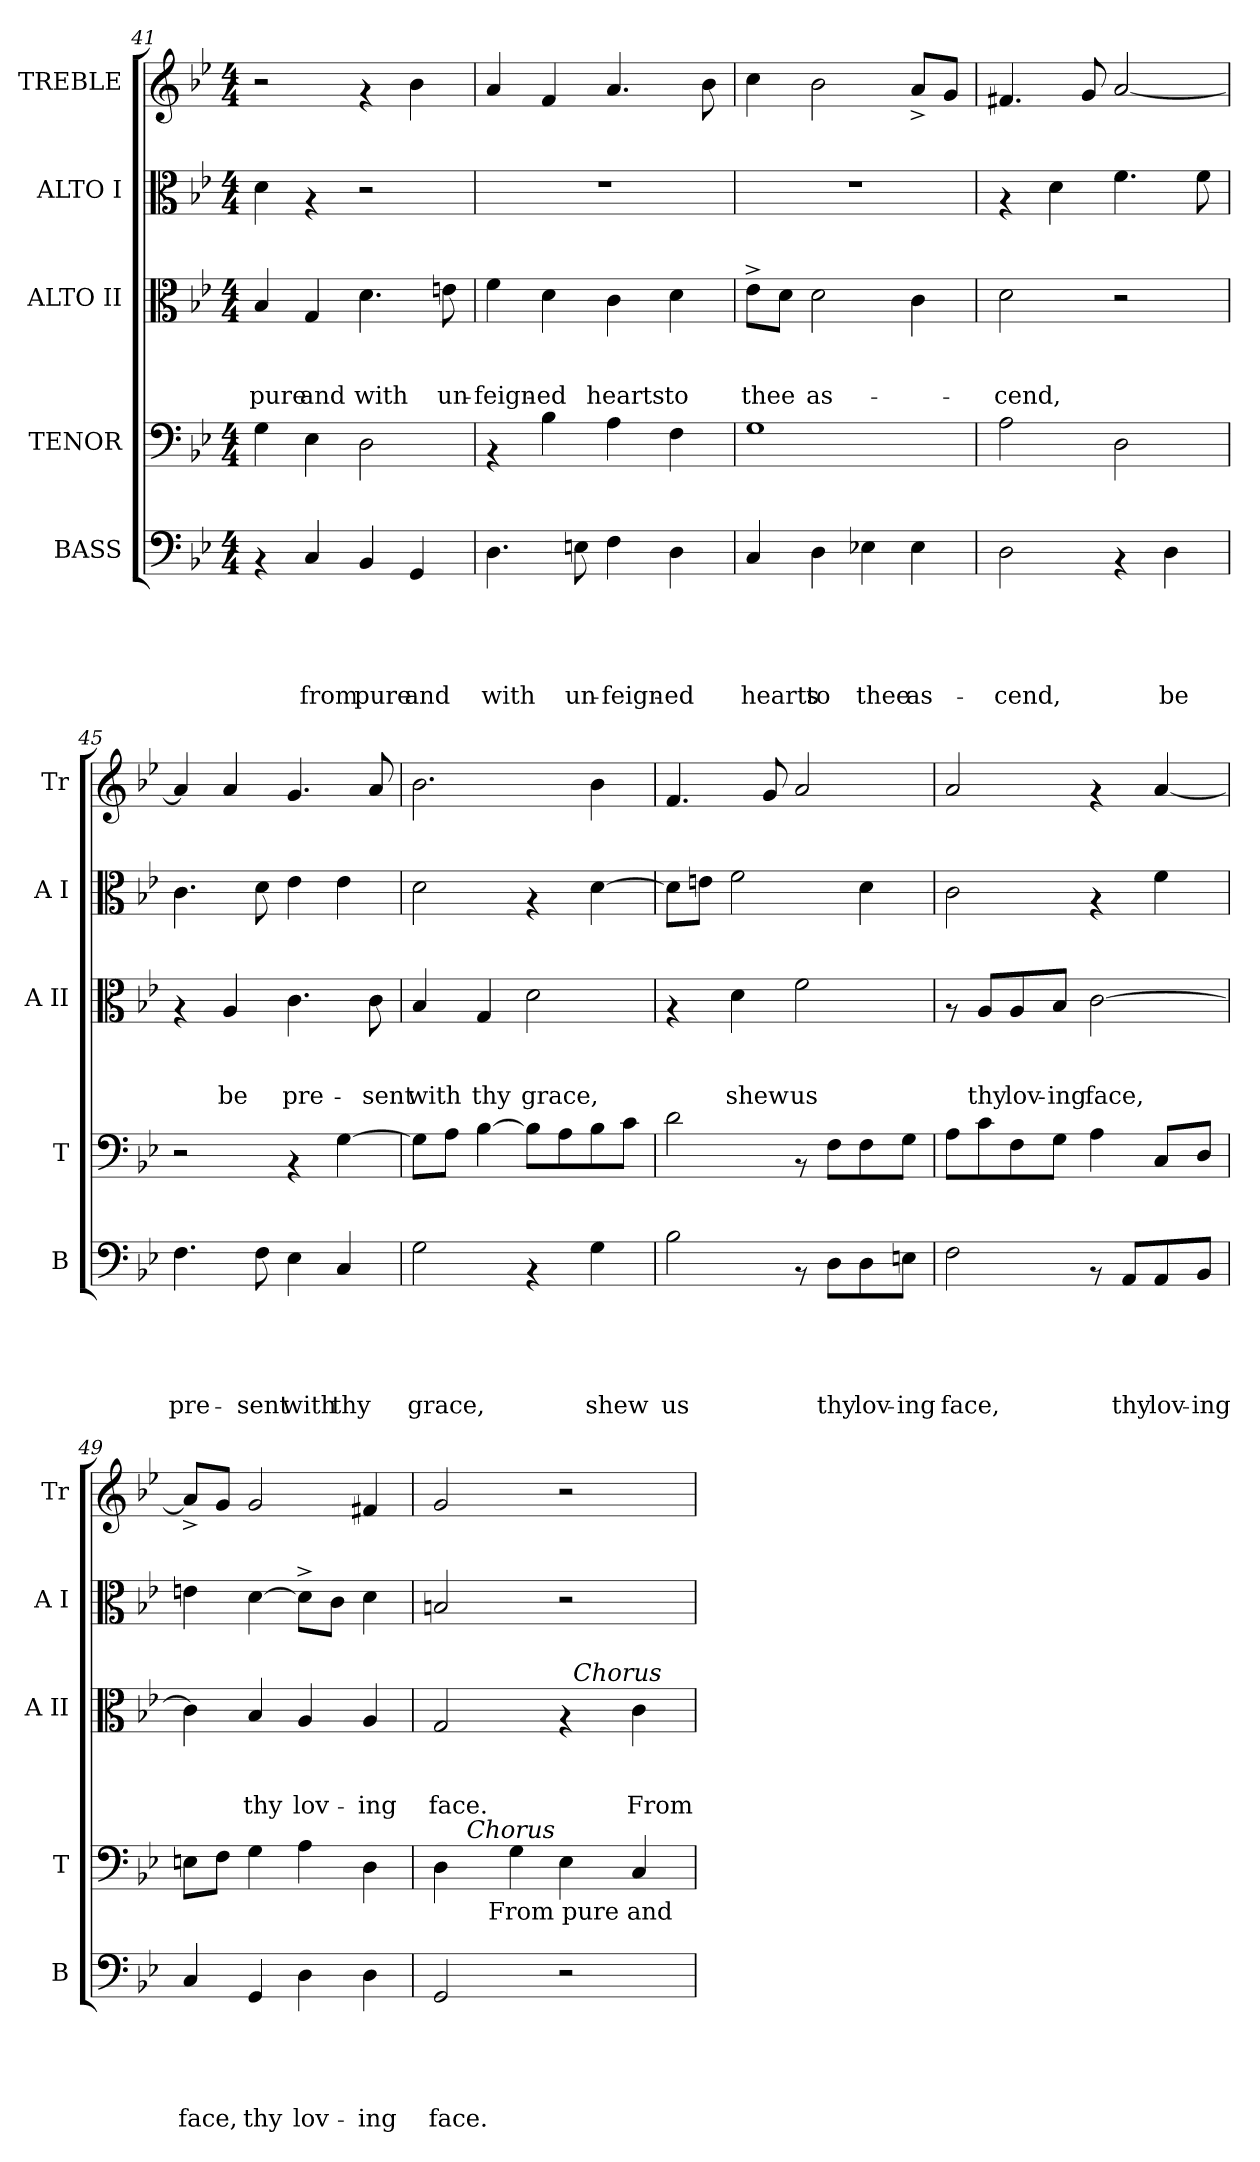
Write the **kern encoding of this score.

**kern	**text	**text	**text	**text	**text	**kern	**kern	**text	**text	**text	**kern	**kern
*part5	*part5	*part5	*part5	*part5	*part5	*part4	*part3	*part3	*part3	*part3	*part2	*part1
*staff5	*staff5	*staff5	*staff5	*staff5	*staff5	*staff4	*staff3	*staff3	*staff3	*staff3	*staff2	*staff1
*I"BASS	*	*	*	*	*	*I"TENOR	*I"ALTO II	*	*	*	*I"ALTO I	*I"TREBLE
*I'B	*	*	*	*	*	*I'T	*I'A II	*	*	*	*I'A I	*I'Tr
!!LO:PB:g=z
*clefF4	*	*	*	*	*	*clefF4	*clefC3	*	*	*	*clefC3	*clefG2
*k[b-e-]	*	*	*	*	*	*k[b-e-]	*k[b-e-]	*	*	*	*k[b-e-]	*k[b-e-]
*B-:	*	*	*	*	*	*B-:	*B-:	*	*	*	*B-:	*B-:
*M4/4	*	*	*	*	*	*M4/4	*M4/4	*	*	*	*M4/4	*M4/4
=41	=41	=41	=41	=41	=41	=41	=41	=41	=41	=41	=41	=41
!	!	!	!	!	!	!	!	!	!	!LO:LY:b	!	!
4rAA	.	.	.	.	.	4G\	4B-/	.	.	pure	4d\	2r
!	!	!	!	!	!LO:LY:b	!	!	!	!	!LO:LY:b	!	!
4C/	.	.	.	.	from	4E-\	4G/	.	.	and	4rG	.
!	!	!	!	!	!LO:LY:b	!	!	!	!	!LO:LY:b	!	!
4BB-/	.	.	.	.	pure	2D\	4.d\	.	.	with	2r	4rf
!	!	!	!	!	!LO:LY:b	!	!	!	!	!	!	!
4GG/	.	.	.	.	and	.	.	.	.	.	.	4b-\
!	!	!	!	!	!	!	!	!	!	!LO:LY:b	!	!
.	.	.	.	.	.	.	8en\	.	.	un-	.	.
=42	=42	=42	=42	=42	=42	=42	=42	=42	=42	=42	=42	=42
!	!	!	!	!	!LO:LY:b	!	!	!	!	!LO:LY:b	!	!
4.D\	.	.	.	.	with	4rAA	4f\	.	.	-feign-	1r	4a/
!	!	!	!	!	!	!	!	!	!	!LO:LY:b	!	!
.	.	.	.	.	.	4B-\	4d\	.	.	-ed	.	4f/
!	!	!	!	!	!LO:LY:b	!	!	!	!	!	!	!
8En\	.	.	.	.	un-	.	.	.	.	.	.	.
!	!	!	!	!	!LO:LY:b	!	!	!	!	!LO:LY:b	!	!
4F\	.	.	.	.	-feign-	4A\	4c\	.	.	hearts	.	4.a/
!	!	!	!	!	!LO:LY:b	!	!	!	!	!LO:LY:b	!	!
4D\	.	.	.	.	-ed	4F\	4d\	.	.	to	.	.
.	.	.	.	.	.	.	.	.	.	.	.	8b-\
=43	=43	=43	=43	=43	=43	=43	=43	=43	=43	=43	=43	=43
!	!	!	!	!	!LO:LY:b	!	!	!	!	!LO:LY:b	!	!
4C/	.	.	.	.	hearts	1G	8e-^>\L	.	.	thee	1r	4cc\
.	.	.	.	.	.	.	8d\J	.	.	.	.	.
!	!	!	!	!	!LO:LY:b	!	!	!	!	!LO:LY:b	!	!
4D\	.	.	.	.	to	.	2d\	.	.	as-	.	2b-\
!	!	!	!	!	!LO:LY:b	!	!	!	!	!	!	!
4E-X\	.	.	.	.	thee	.	.	.	.	.	.	.
!	!	!	!	!	!LO:LY:b	!	!	!	!	!	!	!
4E-\	.	.	.	.	as-	.	4c\	.	.	.	.	8a^</L
.	.	.	.	.	.	.	.	.	.	.	.	8g/J
=44	=44	=44	=44	=44	=44	=44	=44	=44	=44	=44	=44	=44
!	!	!	!	!	!LO:LY:b	!	!	!	!	!LO:LY:b	!	!
2D\	.	.	.	.	-cend,	2A\	2d\	.	.	-cend,	4rG	4.f#X/
.	.	.	.	.	.	.	.	.	.	.	4d\	.
.	.	.	.	.	.	.	.	.	.	.	.	8g/
4rAA	.	.	.	.	.	2D\	2r	.	.	.	4.f\	[<2a/
!	!	!	!	!	!LO:LY:b	!	!	!	!	!	!	!
4D\	.	.	.	.	be	.	.	.	.	.	.	.
.	.	.	.	.	.	.	.	.	.	.	8f\	.
=45	=45	=45	=45	=45	=45	=45	=45	=45	=45	=45	=45	=45
!	!	!	!	!	!LO:LY:b	!	!	!	!	!	!	!
4.F\	.	.	.	.	pre-	2r	4rG	.	.	.	4.c\	4a/]
!	!	!	!	!	!	!	!	!	!	!LO:LY:b	!	!
.	.	.	.	.	.	.	4A/	.	.	be	.	4a/
!	!	!	!	!	!LO:LY:b	!	!	!	!	!	!	!
8F\	.	.	.	.	-sent	.	.	.	.	.	8d\	.
!	!	!	!	!	!LO:LY:b	!	!	!	!	!LO:LY:b	!	!
4E-\	.	.	.	.	with	4rAA	4.c\	.	.	pre-	4e-\	4.g/
!	!	!	!	!	!LO:LY:b	!	!	!	!	!	!	!
4C/	.	.	.	.	thy	[<4G\	.	.	.	.	4e-\	.
!	!	!	!	!	!	!	!	!	!	!LO:LY:b	!	!
.	.	.	.	.	.	.	8c\	.	.	-sent	.	8a/
!!LO:LB:g=z
=46	=46	=46	=46	=46	=46	=46	=46	=46	=46	=46	=46	=46
!	!	!	!	!	!LO:LY:b	!	!	!	!	!LO:LY:b	!	!
2G\	.	.	.	.	grace,	8G\L]	4B-/	.	.	with	2d\	2.b-\
.	.	.	.	.	.	8A\J	.	.	.	.	.	.
!	!	!	!	!	!	!	!	!	!	!LO:LY:b	!	!
.	.	.	.	.	.	[>4B-\	4G/	.	.	thy	.	.
!	!	!	!	!	!	!	!	!	!	!LO:LY:b	!	!
4rAA	.	.	.	.	.	8B-\L]	2d\	.	.	grace,	4rG	.
.	.	.	.	.	.	8A\	.	.	.	.	.	.
!	!	!	!	!	!LO:LY:b	!	!	!	!	!	!	!
4G\	.	.	.	.	shew	8B-\	.	.	.	.	[>4d\	4b-\
.	.	.	.	.	.	8c\J	.	.	.	.	.	.
=47	=47	=47	=47	=47	=47	=47	=47	=47	=47	=47	=47	=47
!	!	!	!	!	!LO:LY:b	!	!	!	!	!	!	!
2B-\	.	.	.	.	us	2d\	4rG	.	.	.	8d\L]	4.f/
.	.	.	.	.	.	.	.	.	.	.	8en\J	.
!	!	!	!	!	!	!	!	!	!	!LO:LY:b	!	!
.	.	.	.	.	.	.	4d\	.	.	shew	2f\	.
.	.	.	.	.	.	.	.	.	.	.	.	8g/
!	!	!	!	!	!	!	!	!	!	!LO:LY:b	!	!
8rAA	.	.	.	.	.	8rAA	2f\	.	.	us	.	2a/
!	!	!	!	!	!LO:LY:b	!	!	!	!	!	!	!
8D\L	.	.	.	.	thy	8F\L	.	.	.	.	.	.
!	!	!	!	!	!LO:LY:b	!	!	!	!	!	!	!
8D\	.	.	.	.	lov-	8F\	.	.	.	.	4d\	.
!	!	!	!	!	!LO:LY:b	!	!	!	!	!	!	!
8En\J	.	.	.	.	-ing	8G\J	.	.	.	.	.	.
=48	=48	=48	=48	=48	=48	=48	=48	=48	=48	=48	=48	=48
!	!	!	!	!	!LO:LY:b	!	!	!	!	!	!	!
2F\	.	.	.	.	face,	8A\L	8rG	.	.	.	2c\	2a/
!	!	!	!	!	!	!	!	!	!	!LO:LY:b	!	!
.	.	.	.	.	.	8c\	8A/L	.	.	thy	.	.
!	!	!	!	!	!	!	!	!	!	!LO:LY:b	!	!
.	.	.	.	.	.	8F\	8A/	.	.	lov-	.	.
!	!	!	!	!	!	!	!	!	!	!LO:LY:b	!	!
.	.	.	.	.	.	8G\J	8B-/J	.	.	-ing	.	.
!	!	!	!	!	!	!	!	!	!	!LO:LY:b	!	!
8rAA	.	.	.	.	.	4A\	[>2c\	.	.	face,	4rG	4rf
!	!	!	!	!	!LO:LY:b	!	!	!	!	!	!	!
8AA/L	.	.	.	.	thy	.	.	.	.	.	.	.
!	!	!	!	!	!LO:LY:b	!	!	!	!	!	!	!
8AA/	.	.	.	.	lov-	8C/L	.	.	.	.	4f\	[<4a/
!	!	!	!	!	!LO:LY:b	!	!	!	!	!	!	!
8BB-/J	.	.	.	.	-ing	8D/J	.	.	.	.	.	.
=49	=49	=49	=49	=49	=49	=49	=49	=49	=49	=49	=49	=49
!	!	!	!	!	!LO:LY:b	!	!	!	!	!	!	!
4C/	.	.	.	.	face,	8En\L	4c\]	.	.	.	4en\	8a^</L]
.	.	.	.	.	.	8F\J	.	.	.	.	.	8g/J
!	!	!	!	!	!LO:LY:b	!	!	!	!	!LO:LY:b	!	!
4GG/	.	.	.	.	thy	4G\	4B-/	.	.	thy	[>4d\	2g/
!	!	!	!	!	!LO:LY:b	!	!	!	!	!LO:LY:b	!	!
4D\	.	.	.	.	lov-	4A\	4A/	.	.	lov-	8d^>\L]	.
.	.	.	.	.	.	.	.	.	.	.	8c\J	.
!	!	!	!	!	!LO:LY:b	!	!	!	!	!LO:LY:b	!	!
4D\	.	.	.	.	-ing	4D\	4A/	.	.	-ing	4d\	4f#X/
=50	=50	=50	=50	=50	=50	=50	=50	=50	=50	=50	=50	=50
!	!	!	!	!	!LO:LY:b	!	!	!	!	!LO:LY:b	!	!
*	*	*	*	*	*	*^	*^	*	*	*	*	*
*	*	*	*	*	*	*	*^	*	*	*	*	*	*	*
2GG/	.	.	.	.	face.	4D\	8ryy	8.ryy	2G/	2ryy	.	.	face.	2Bn/	2g/
!	!	!	!	!	!	!	!LO:TX:a:i:t=Chorus	!	!	!	!	!	!	!	!
.	.	.	.	.	.	.	2..ryy	.	.	.	.	.	.	.	.
!	!	!	!	!	!	!	!	!LO:TX:b:t=From pure and	!	!	!	!	!	!	!
.	.	.	.	.	.	.	.	2ryy	.	.	.	.	.	.	.
.	.	.	.	.	.	4G\	.	.	.	.	.	.	.	.	.
2r	.	.	.	.	.	4E-\	.	.	4rG	32ryy	.	.	.	2r	2r
!	!	!	!	!	!	!	!	!	!	!LO:TX:a:i:t=Chorus	!	!	!	!	!
.	.	.	.	.	.	.	.	.	.	4...ryy	.	.	.	.	.
.	.	.	.	.	.	.	.	4ryy	.	.	.	.	.	.	.
!	!	!	!	!	!	!	!	!	!	!	!	!	!LO:LY:b	!	!
.	.	.	.	.	.	4C/	.	.	4c\	.	.	.	From	.	.
.	.	.	.	.	.	.	.	16ryy	.	.	.	.	.	.	.
*	*	*	*	*	*	*v	*v	*v	*	*	*	*	*	*	*
*	*	*	*	*	*	*	*v	*v	*	*	*	*	*
=	=	=	=	=	=	=	=	=	=	=	=	=
*-	*-	*-	*-	*-	*-	*-	*-	*-	*-	*-	*-	*-
